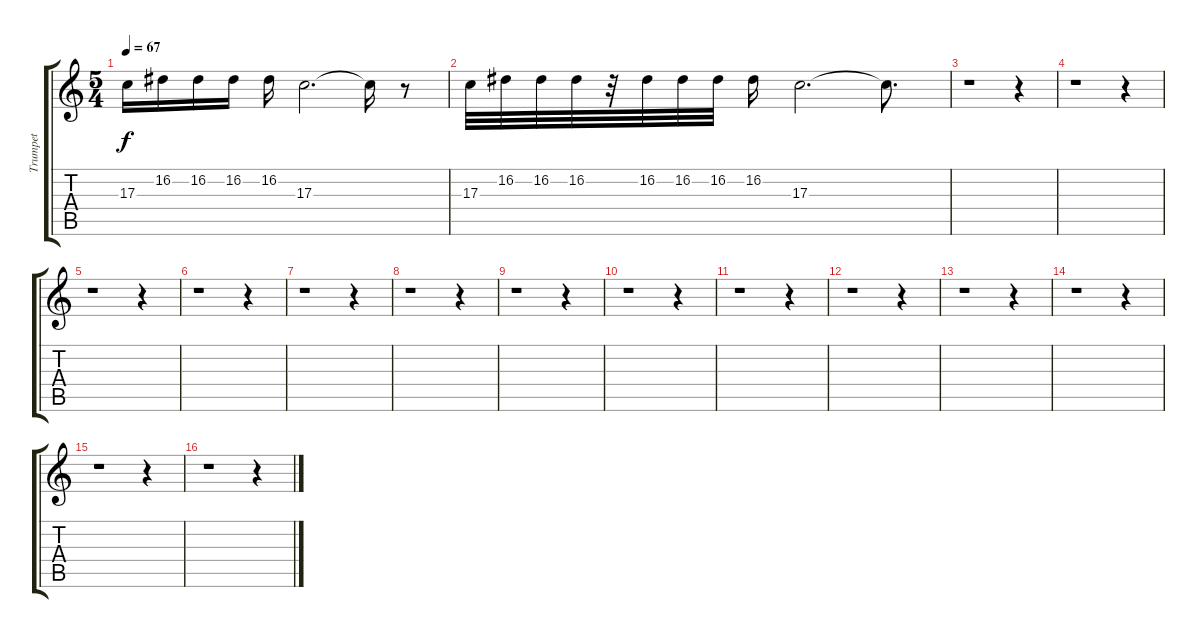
\track ("Trumpet" "Trumpet") {instrument trumpet}
\staff {score tabs}
\tuning (E4 B3 G3 D3 A2 E2) {hide}
\ts (5 4)
\tempo 67
\clef g2
\ks c
17.3.16{dy f} 16.2.16 16.2.16 16.2.16 16.2.16 17.3.2{d} 17.3{t}.16 r.8 |
17.3.32 16.2.32 16.2.32 16.2.32 r.32 16.2.32 16.2.32 16.2.32 16.2.16 17.3.2{d} 17.3{t}.8{d} |
r.1 r.4 |
r.1 r.4 |
r.1 r.4 |
r.1 r.4 |
r.1 r.4 |
r.1 r.4 |
r.1 r.4 |
r.1 r.4 |
r.1 r.4 |
r.1 r.4 |
r.1 r.4 |
r.1 r.4 |
r.1 r.4 |
r.1 r.4
